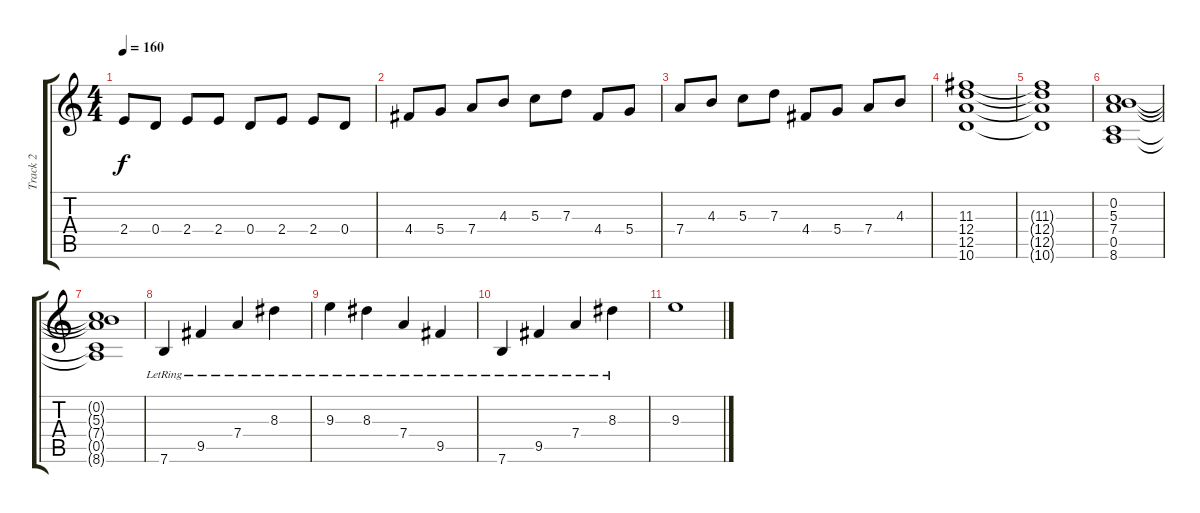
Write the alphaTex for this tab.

\track ("Track 2" "Track 2") {instrument acousticguitarnylon}
\staff {score tabs}
\tuning (E4 B3 G3 D3 A2 E2) {hide}
\ts (4 4)
\tempo 160
\clef g2
\ks c
2.4.8{dy f} 0.4.8 2.4.8 2.4.8 0.4.8 2.4.8 2.4.8 0.4.8 |
4.4.8 5.4.8 7.4.8 4.3.8 5.3.8 7.3.8 4.4.8 5.4.8 |
7.4.8 4.3.8 5.3.8 7.3.8 4.4.8 5.4.8 7.4.8 4.3.8 |
(11.3 12.4 12.5 10.6).1{instrument acousticguitarnylon} |
(11.3{t} 12.4{t} 12.5{t} 10.6{t}).1 |
(0.2 5.3 7.4 0.5 8.6).1 |
(0.2{t} 5.3{t} 7.4{t} 0.5{t} 8.6{t}).1 |
7.6{lr}.4 9.5{lr}.4 7.4{lr}.4 8.3{lr}.4 |
9.3{lr}.4 8.3{lr}.4 7.4{lr}.4 9.5{lr}.4 |
7.6{lr}.4 9.5{lr}.4 7.4{lr}.4 8.3{lr}.4 |
9.3.1
